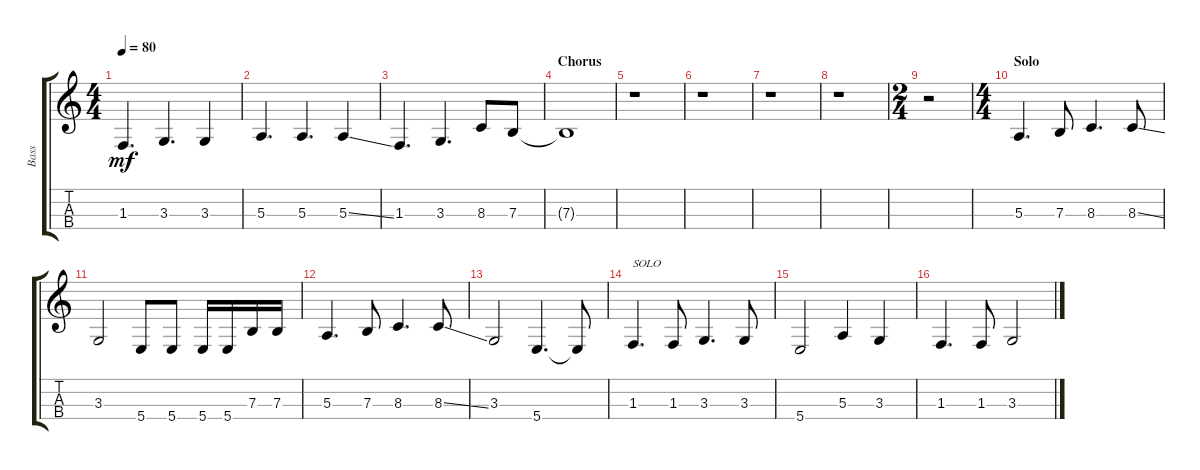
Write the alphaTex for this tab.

\track ("Bass" "Bass") {instrument electricbassfinger}
\staff {score tabs}
\tuning (D3 A2 E2 B1) {hide}
\ts (4 4)
\tempo 80
\clef g2
\ks c
1.3.4{d dy mf} 3.3.4{d} 3.3.4 |
5.3.4{d} 5.3.4{d} 5.3{ss}.4 |
1.3.4{d} 3.3.4{d} 8.3.8 7.3.8 |
\section ("" "Chorus")
7.3{t}.1 |
r.1 |
r.1 |
r.1 |
r.1 |
\ts (2 4)
r.2 |
\ts (4 4)
\section ("" "Solo")
5.3.4{d} 7.3.8 8.3.4{d} 8.3{ss}.8 |
3.3.2 5.4.8 5.4.8 5.4.16 5.4.16 7.3.16 7.3.16 |
5.3.4{d} 7.3.8 8.3.4{d} 8.3{ss}.8 |
3.3.2 5.4.4{d} 5.4{t}.8 |
1.3.4{d txt "SOLO"} 1.3.8 3.3.4{d} 3.3.8 |
5.4.2 5.3.4 3.3.4 |
1.3.4{d} 1.3.8 3.3.2
